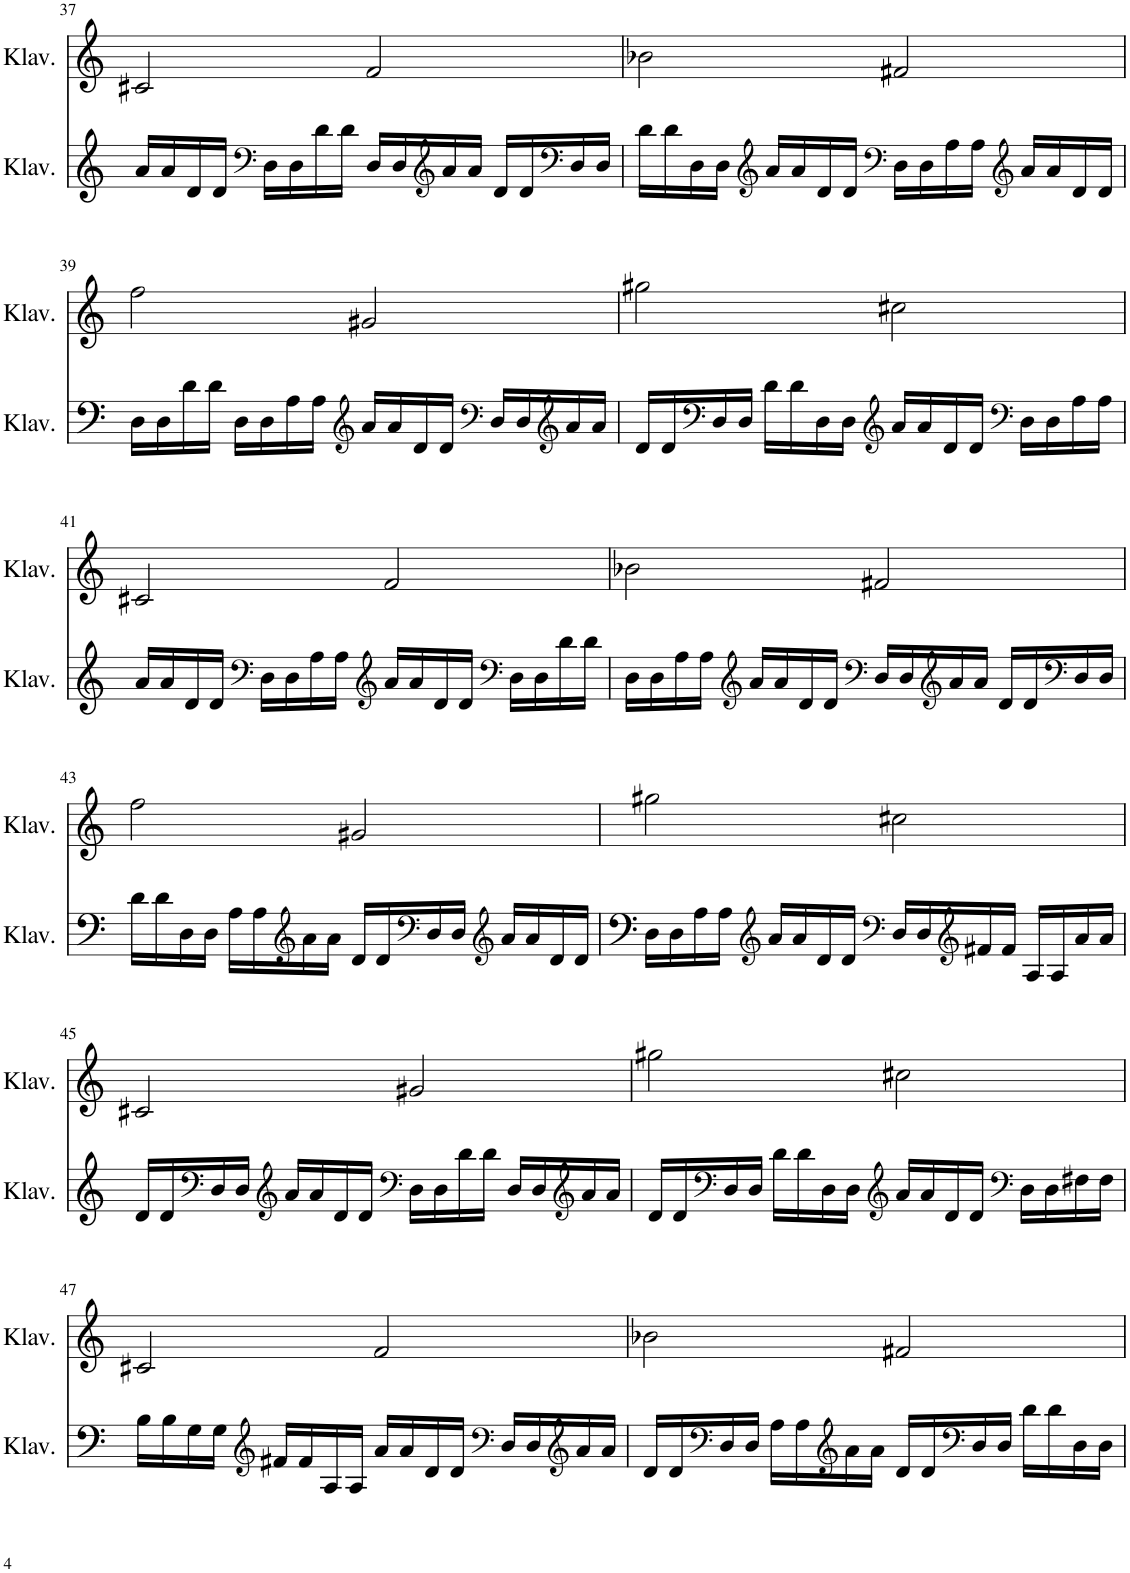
**kern	**kern
*part2	*part1
*staff2	*staff1
*I"Klavier	*I"Klavier
*I'Klav.	*I'Klav.
!!LO:PB:g=z
*clefF4	*clefG2
*k[]	*k[]
*M4/4	*M4/4
=37	=37
16a/LL	2c#X/
16a/	.
16d/	.
16d/JJ	.
*clefF4	*
16D\LL	.
16D\	.
16d\	.
16d\JJ	.
16D/LL	2f/
16D/	.
*clefG2	*
16a/	.
16a/JJ	.
16d/LL	.
16d/	.
*clefF4	*
16D/	.
16D/JJ	.
=38	=38
16d\LL	2b-X\
16d\	.
16D\	.
16D\JJ	.
*clefG2	*
16a/LL	.
16a/	.
16d/	.
16d/JJ	.
*clefF4	*
16D\LL	2f#X/
16D\	.
16A\	.
16A\JJ	.
*clefG2	*
16a/LL	.
16a/	.
16d/	.
16d/JJ	.
!!LO:LB:g=z
=39	=39
16D\LL	2ff\
16D\	.
16d\	.
16d\JJ	.
16D\LL	.
16D\	.
16A\	.
16A\JJ	.
*clefG2	*
16a/LL	2g#X/
16a/	.
16d/	.
16d/JJ	.
*clefF4	*
16D/LL	.
16D/	.
*clefG2	*
16a/	.
16a/JJ	.
=40	=40
16d/LL	2gg#X\
16d/	.
*clefF4	*
16D/	.
16D/JJ	.
16d\LL	.
16d\	.
16D\	.
16D\JJ	.
*clefG2	*
16a/LL	2cc#X\
16a/	.
16d/	.
16d/JJ	.
*clefF4	*
16D\LL	.
16D\	.
16A\	.
16A\JJ	.
!!LO:LB:g=z
=41	=41
16a/LL	2c#X/
16a/	.
16d/	.
16d/JJ	.
*clefF4	*
16D\LL	.
16D\	.
16A\	.
16A\JJ	.
*clefG2	*
16a/LL	2f/
16a/	.
16d/	.
16d/JJ	.
*clefF4	*
16D\LL	.
16D\	.
16d\	.
16d\JJ	.
=42	=42
16D\LL	2b-X\
16D\	.
16A\	.
16A\JJ	.
*clefG2	*
16a/LL	.
16a/	.
16d/	.
16d/JJ	.
*clefF4	*
16D/LL	2f#X/
16D/	.
*clefG2	*
16a/	.
16a/JJ	.
16d/LL	.
16d/	.
*clefF4	*
16D/	.
16D/JJ	.
!!LO:LB:g=z
=43	=43
16d\LL	2ff\
16d\	.
16D\	.
16D\JJ	.
16A\LL	.
16A\	.
*clefG2	*
16a\	.
16a\JJ	.
16d/LL	2g#X/
16d/	.
*clefF4	*
16D/	.
16D/JJ	.
*clefG2	*
16a/LL	.
16a/	.
16d/	.
16d/JJ	.
=44	=44
16D\LL	2gg#X\
16D\	.
16A\	.
16A\JJ	.
*clefG2	*
16a/LL	.
16a/	.
16d/	.
16d/JJ	.
*clefF4	*
16D/LL	2cc#X\
16D/	.
*clefG2	*
16f#X/	.
16f#/JJ	.
16A/LL	.
16A/	.
16a/	.
16a/JJ	.
!!LO:LB:g=z
=45	=45
16d/LL	2c#X/
16d/	.
*clefF4	*
16D/	.
16D/JJ	.
*clefG2	*
16a/LL	.
16a/	.
16d/	.
16d/JJ	.
*clefF4	*
16D\LL	2g#X/
16D\	.
16d\	.
16d\JJ	.
16D/LL	.
16D/	.
*clefG2	*
16a/	.
16a/JJ	.
=46	=46
16d/LL	2gg#X\
16d/	.
*clefF4	*
16D/	.
16D/JJ	.
16d\LL	.
16d\	.
16D\	.
16D\JJ	.
*clefG2	*
16a/LL	2cc#X\
16a/	.
16d/	.
16d/JJ	.
*clefF4	*
16D\LL	.
16D\	.
16F#X\	.
16F#\JJ	.
!!LO:LB:g=z
=47	=47
16B\LL	2c#X/
16B\	.
16G\	.
16G\JJ	.
*clefG2	*
16f#X/LL	.
16f#/	.
16A/	.
16A/JJ	.
16a/LL	2f/
16a/	.
16d/	.
16d/JJ	.
*clefF4	*
16D/LL	.
16D/	.
*clefG2	*
16a/	.
16a/JJ	.
=48	=48
16d/LL	2b-X\
16d/	.
*clefF4	*
16D/	.
16D/JJ	.
16A\LL	.
16A\	.
*clefG2	*
16a\	.
16a\JJ	.
16d/LL	2f#X/
16d/	.
*clefF4	*
16D/	.
16D/JJ	.
16d\LL	.
16d\	.
16D\	.
16D\JJ	.
=	=
*-	*-
